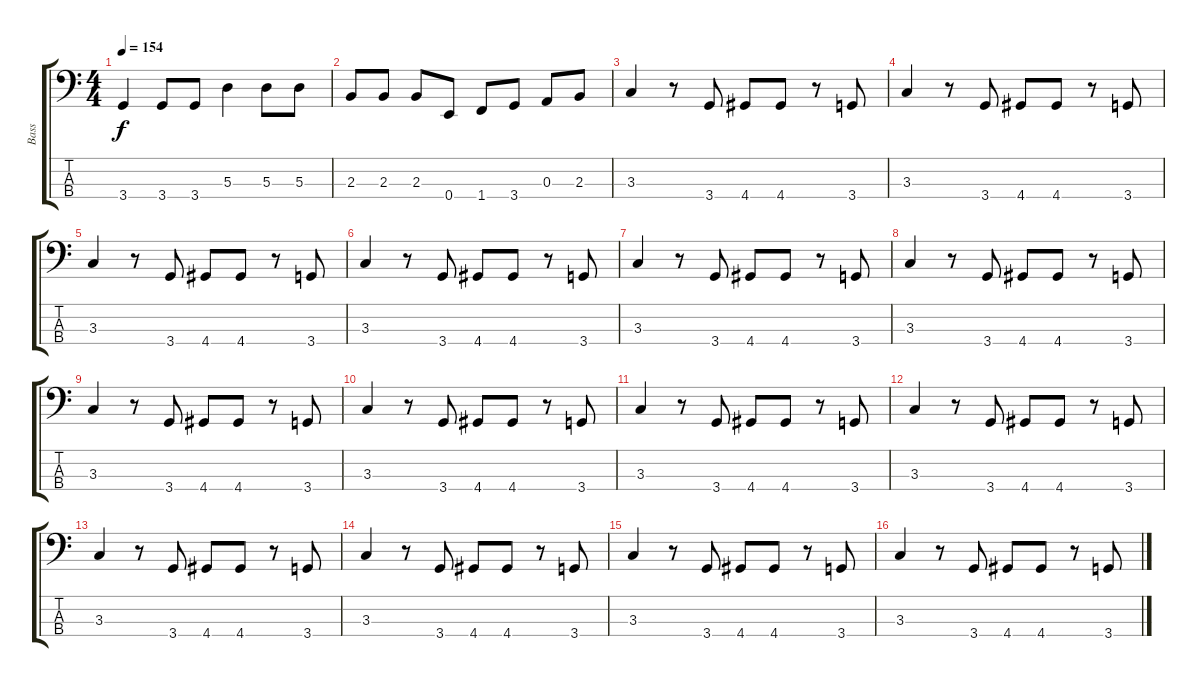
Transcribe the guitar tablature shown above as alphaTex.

\track ("Bass" "Bass") {instrument electricbasspick}
\staff {score tabs}
\tuning (G2 D2 A1 E1) {hide}
\ts (4 4)
\tempo 154
\clef f4
\ks c
3.4.4{dy f} 3.4.8 3.4.8 5.3.4 5.3.8 5.3.8 |
2.3.8 2.3.8 2.3.8 0.4.8 1.4.8 3.4.8 0.3.8 2.3.8 |
3.3.4 r.8 3.4.8 4.4.8 4.4.8 r.8 3.4.8 |
3.3.4 r.8 3.4.8 4.4.8 4.4.8 r.8 3.4.8 |
3.3.4 r.8 3.4.8 4.4.8 4.4.8 r.8 3.4.8 |
3.3.4 r.8 3.4.8 4.4.8 4.4.8 r.8 3.4.8 |
3.3.4 r.8 3.4.8 4.4.8 4.4.8 r.8 3.4.8 |
3.3.4 r.8 3.4.8 4.4.8 4.4.8 r.8 3.4.8 |
3.3.4 r.8 3.4.8 4.4.8 4.4.8 r.8 3.4.8 |
3.3.4 r.8 3.4.8 4.4.8 4.4.8 r.8 3.4.8 |
3.3.4 r.8 3.4.8 4.4.8 4.4.8 r.8 3.4.8 |
3.3.4 r.8 3.4.8 4.4.8 4.4.8 r.8 3.4.8 |
3.3.4 r.8 3.4.8 4.4.8 4.4.8 r.8 3.4.8 |
3.3.4 r.8 3.4.8 4.4.8 4.4.8 r.8 3.4.8 |
3.3.4 r.8 3.4.8 4.4.8 4.4.8 r.8 3.4.8 |
3.3.4 r.8 3.4.8 4.4.8 4.4.8 r.8 3.4.8
